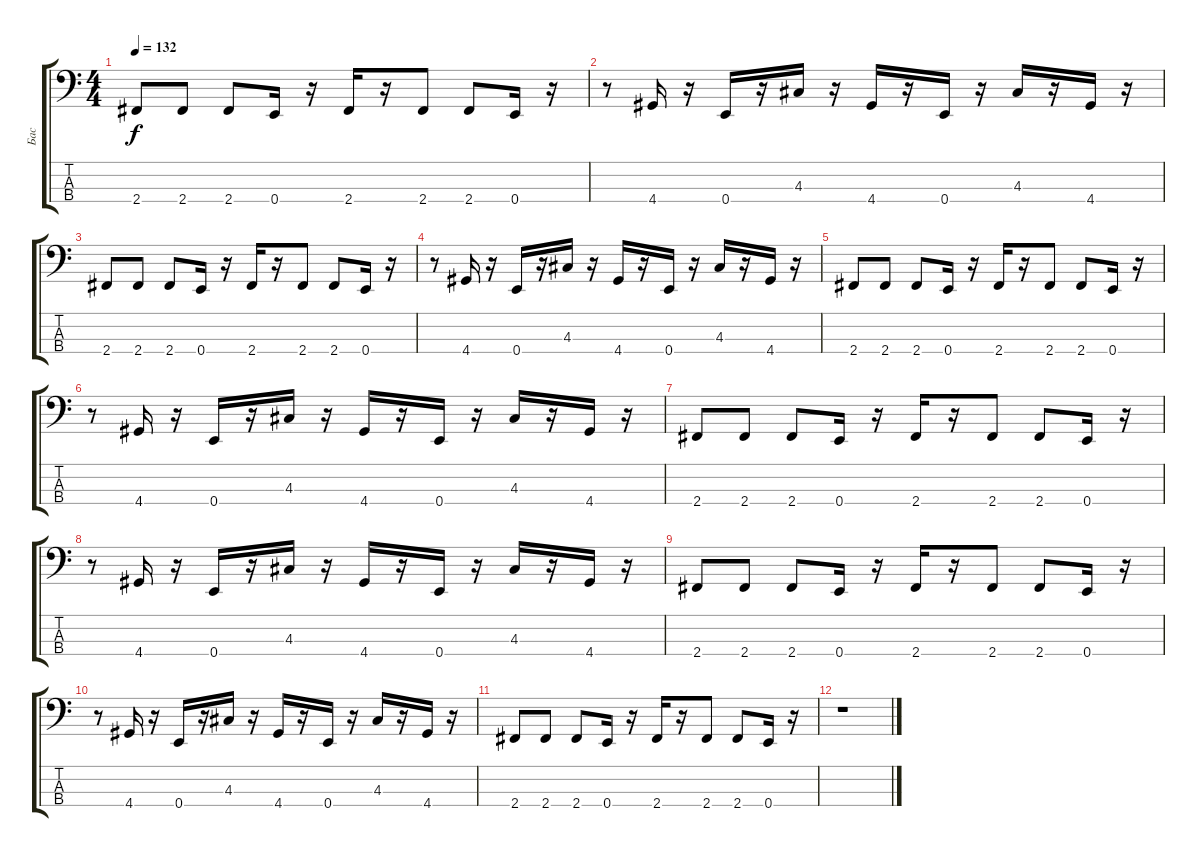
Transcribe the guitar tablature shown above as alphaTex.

\track ("Бас" "Бас") {instrument electricbassfinger}
\staff {score tabs}
\tuning (G2 D2 A1 E1) {hide}
\ts (4 4)
\tempo 132
\clef f4
\ks c
2.4.8{dy f} 2.4.8 2.4.8 0.4.16 r.16 2.4.16 r.16 2.4.8 2.4.8 0.4.16 r.16 |
r.8 4.4.16 r.16 0.4.16 r.16 4.3.16 r.16 4.4.16 r.16 0.4.16 r.16 4.3.16 r.16 4.4.16 r.16 |
2.4.8 2.4.8 2.4.8 0.4.16 r.16 2.4.16 r.16 2.4.8 2.4.8 0.4.16 r.16 |
r.8 4.4.16 r.16 0.4.16 r.16 4.3.16 r.16 4.4.16 r.16 0.4.16 r.16 4.3.16 r.16 4.4.16 r.16 |
2.4.8 2.4.8 2.4.8 0.4.16 r.16 2.4.16 r.16 2.4.8 2.4.8 0.4.16 r.16 |
r.8 4.4.16 r.16 0.4.16 r.16 4.3.16 r.16 4.4.16 r.16 0.4.16 r.16 4.3.16 r.16 4.4.16 r.16 |
2.4.8 2.4.8 2.4.8 0.4.16 r.16 2.4.16 r.16 2.4.8 2.4.8 0.4.16 r.16 |
r.8 4.4.16 r.16 0.4.16 r.16 4.3.16 r.16 4.4.16 r.16 0.4.16 r.16 4.3.16 r.16 4.4.16 r.16 |
2.4.8 2.4.8 2.4.8 0.4.16 r.16 2.4.16 r.16 2.4.8 2.4.8 0.4.16 r.16 |
r.8 4.4.16 r.16 0.4.16 r.16 4.3.16 r.16 4.4.16 r.16 0.4.16 r.16 4.3.16 r.16 4.4.16 r.16 |
2.4.8 2.4.8 2.4.8 0.4.16 r.16 2.4.16 r.16 2.4.8 2.4.8 0.4.16 r.16 |
r.1
